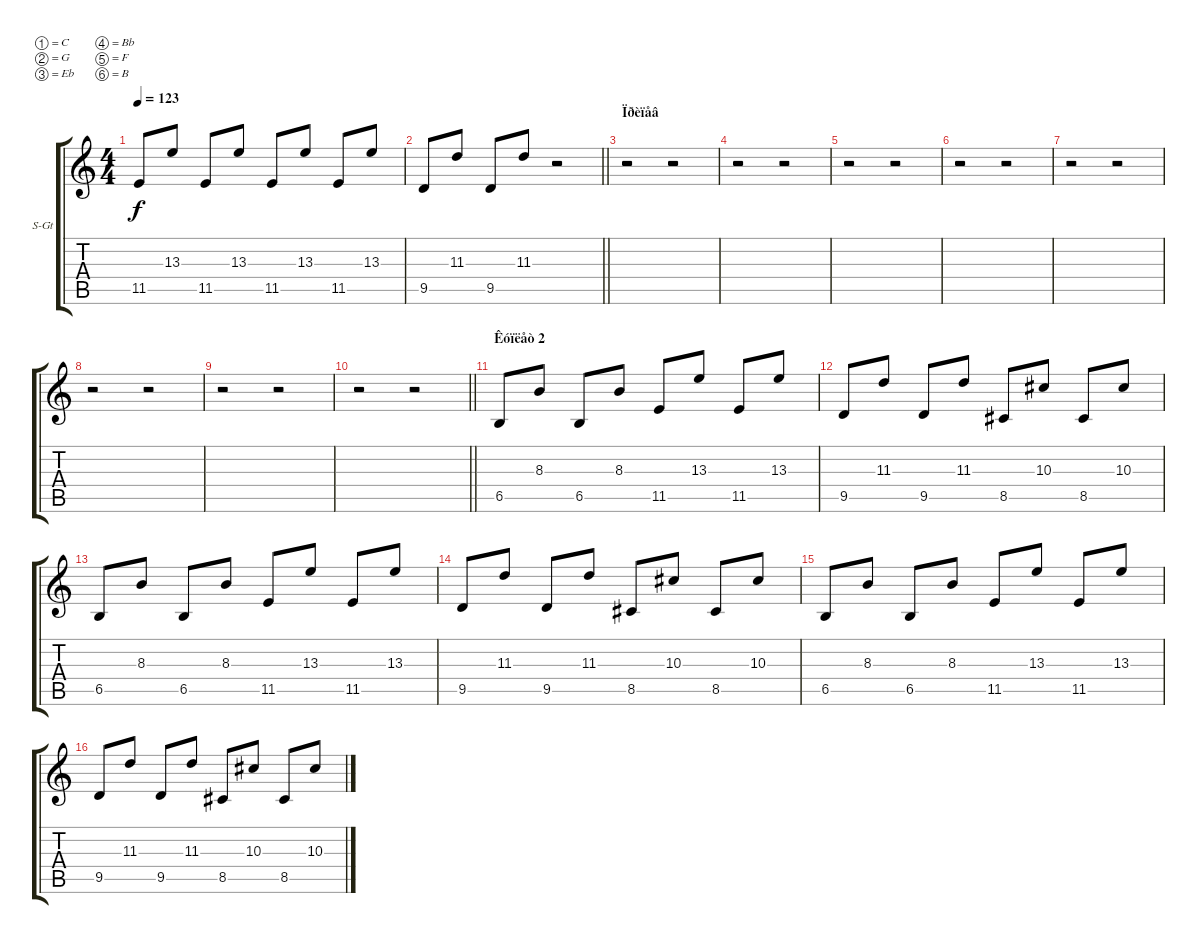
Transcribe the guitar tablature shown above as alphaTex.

\bracketExtendMode groupsimilarinstruments
\firstSystemTrackNameOrientation horizontal
\otherSystemsTrackNameOrientation horizontal
\track ("Êëàâèøè 3" "S-Gt") {instrument lead2sawtooth}
\staff {score tabs}
\tuning (C4 G3 Eb3 Bb2 F2 B1)
\displaytranspose 12
\ts (4 4)
\tempo 123
\clef g2
\ks c
11.5.8{dy f} 13.3.8 11.5.8 13.3.8 11.5.8 13.3.8 11.5.8 13.3.8 |
\barLineRight lightlight
9.5.8 11.3.8 9.5.8 11.3.8 r.2 |
\section ("" "Ïðèïåâ")
r.2 r.2 |
r.2 r.2 |
r.2 r.2 |
r.2 r.2 |
r.2 r.2 |
r.2 r.2 |
r.2 r.2 |
\barLineRight lightlight
r.2 r.2 |
\section ("" "Êóïëåò 2")
6.5.8 8.3.8 6.5.8 8.3.8 11.5.8 13.3.8 11.5.8 13.3.8 |
9.5.8 11.3.8 9.5.8 11.3.8 8.5.8 10.3.8 8.5.8 10.3.8 |
6.5.8 8.3.8 6.5.8 8.3.8 11.5.8 13.3.8 11.5.8 13.3.8 |
9.5.8 11.3.8 9.5.8 11.3.8 8.5.8 10.3.8 8.5.8 10.3.8 |
6.5.8 8.3.8 6.5.8 8.3.8 11.5.8 13.3.8 11.5.8 13.3.8 |
9.5.8 11.3.8 9.5.8 11.3.8 8.5.8 10.3.8 8.5.8 10.3.8
